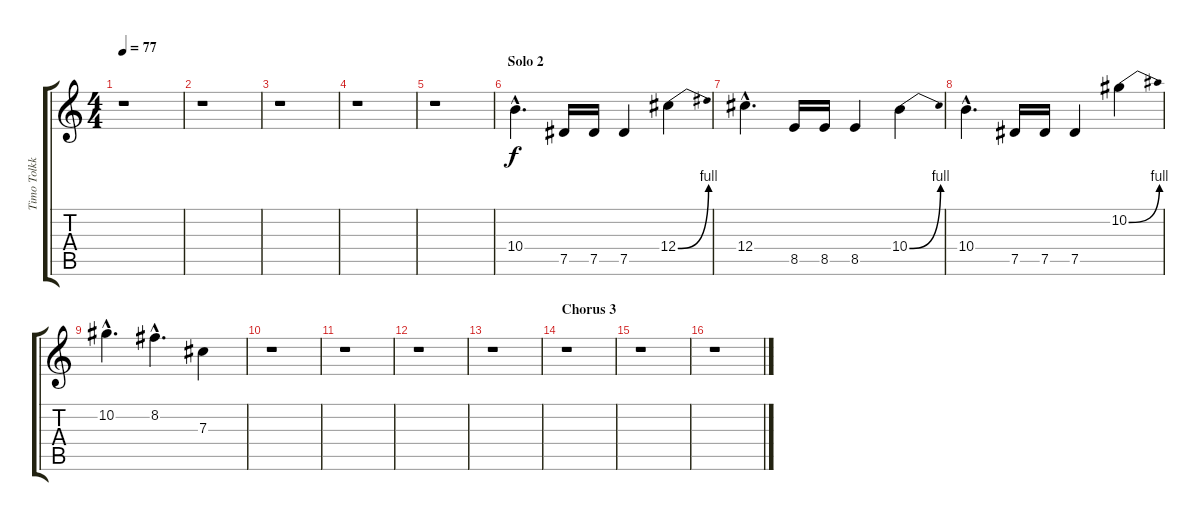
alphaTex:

\track ("Timo Tolkki (Overdub)" "Timo Tolkk") {instrument distortionguitar}
\staff {score tabs}
\tuning (Eb4 Bb3 Gb3 Db3 Ab2 Eb2) {hide}
\ts (4 4)
\tempo 77
\clef g2
\ks c
r.1{dy f} |
r.1 |
r.1 |
r.1 |
r.1 |
\section ("" "Solo 2")
10.4{hac}.4{d} 7.5.16 7.5.16 7.5.4 12.4{be (bend 0 0 60 4)}.4 |
12.4{hac}.4{d} 8.5.16 8.5.16 8.5.4 10.4{be (bend 0 0 60 4)}.4 |
10.4{hac}.4{d} 7.5.16 7.5.16 7.5.4 10.2{be (bend 0 0 60 4)}.4 |
10.2{hac}.4{d} 8.2{hac}.4{d} 7.3.4 |
r.1 |
r.1 |
r.1 |
r.1 |
\section ("" "Chorus 3")
r.1 |
r.1 |
r.1
